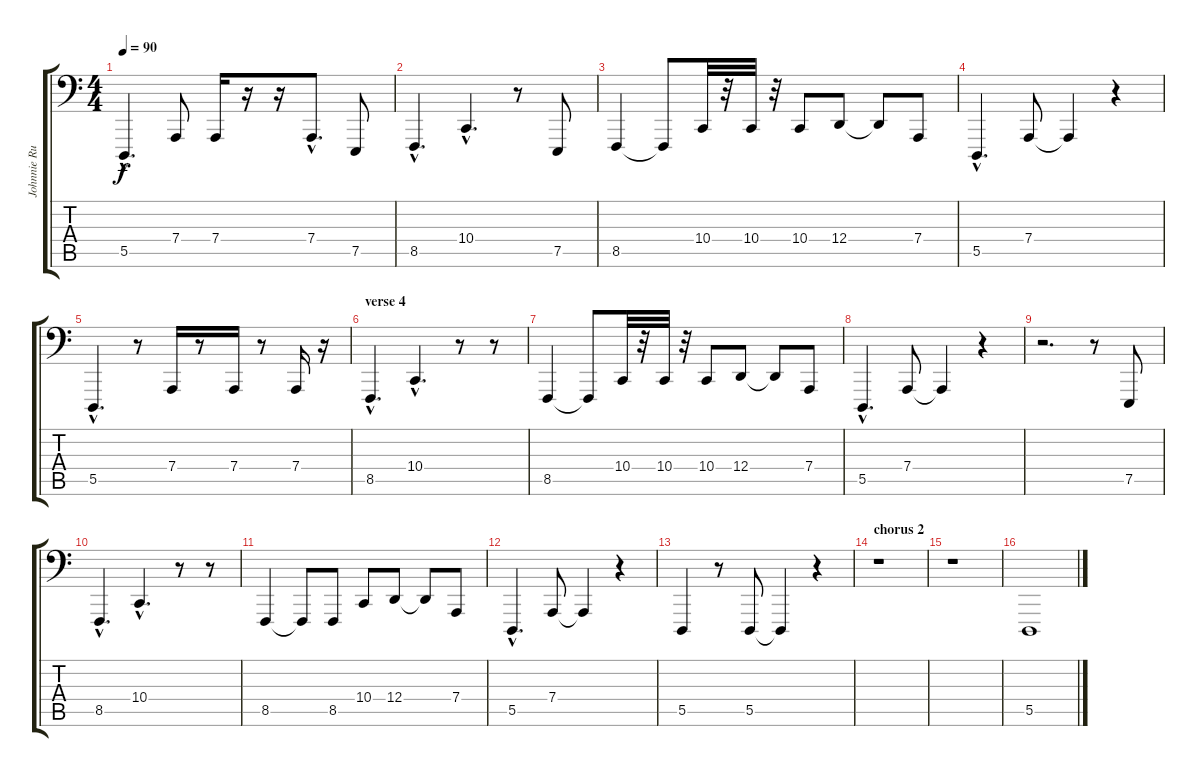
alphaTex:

\track ("Johnnie Russell 2(for sound only)" "Johnnie Ru") {instrument lead1square}
\staff {score tabs}
\tuning (E2 B1 G1 D1 A0 E0) {hide}
\ts (4 4)
\tempo 90
\clef f4
\ks c
5.5{hac}.4{d dy f} 7.4.8 7.4.16 r.16 r.16 7.4{hac}.8{d} 7.5.8 |
8.5{hac}.4{d} 10.4{hac}.4{d} r.8 7.5.8 |
8.5.4 8.5{t}.8 10.4.32 r.32 10.4.32 r.32 10.4.8 12.4.8 12.4{t}.8 7.4.8 |
5.5{hac}.4{d} 7.4.8 7.4{t}.4 r.4 |
5.5{hac}.4{d} r.8 7.4.16 r.8 7.4.16 r.8 7.4.16 r.16 |
\section ("" "verse 4")
8.5{hac}.4{d} 10.4{hac}.4{d} r.8 r.8 |
8.5.4 8.5{t}.8 10.4.32 r.32 10.4.32 r.32 10.4.8 12.4.8 12.4{t}.8 7.4.8 |
5.5{hac}.4{d} 7.4.8 7.4{t}.4 r.4 |
r.2{d} r.8 7.5.8 |
8.5{hac}.4{d} 10.4{hac}.4{d} r.8 r.8 |
8.5.4 8.5{t}.8 8.5.8 10.4.8 12.4.8 12.4{t}.8 7.4.8 |
5.5{hac}.4{d} 7.4.8 7.4{t}.4 r.4 |
5.5.4 r.8 5.5.8 5.5{t}.4 r.4 |
\section ("" "chorus 2")
r.1 |
r.1 |
5.5.1
